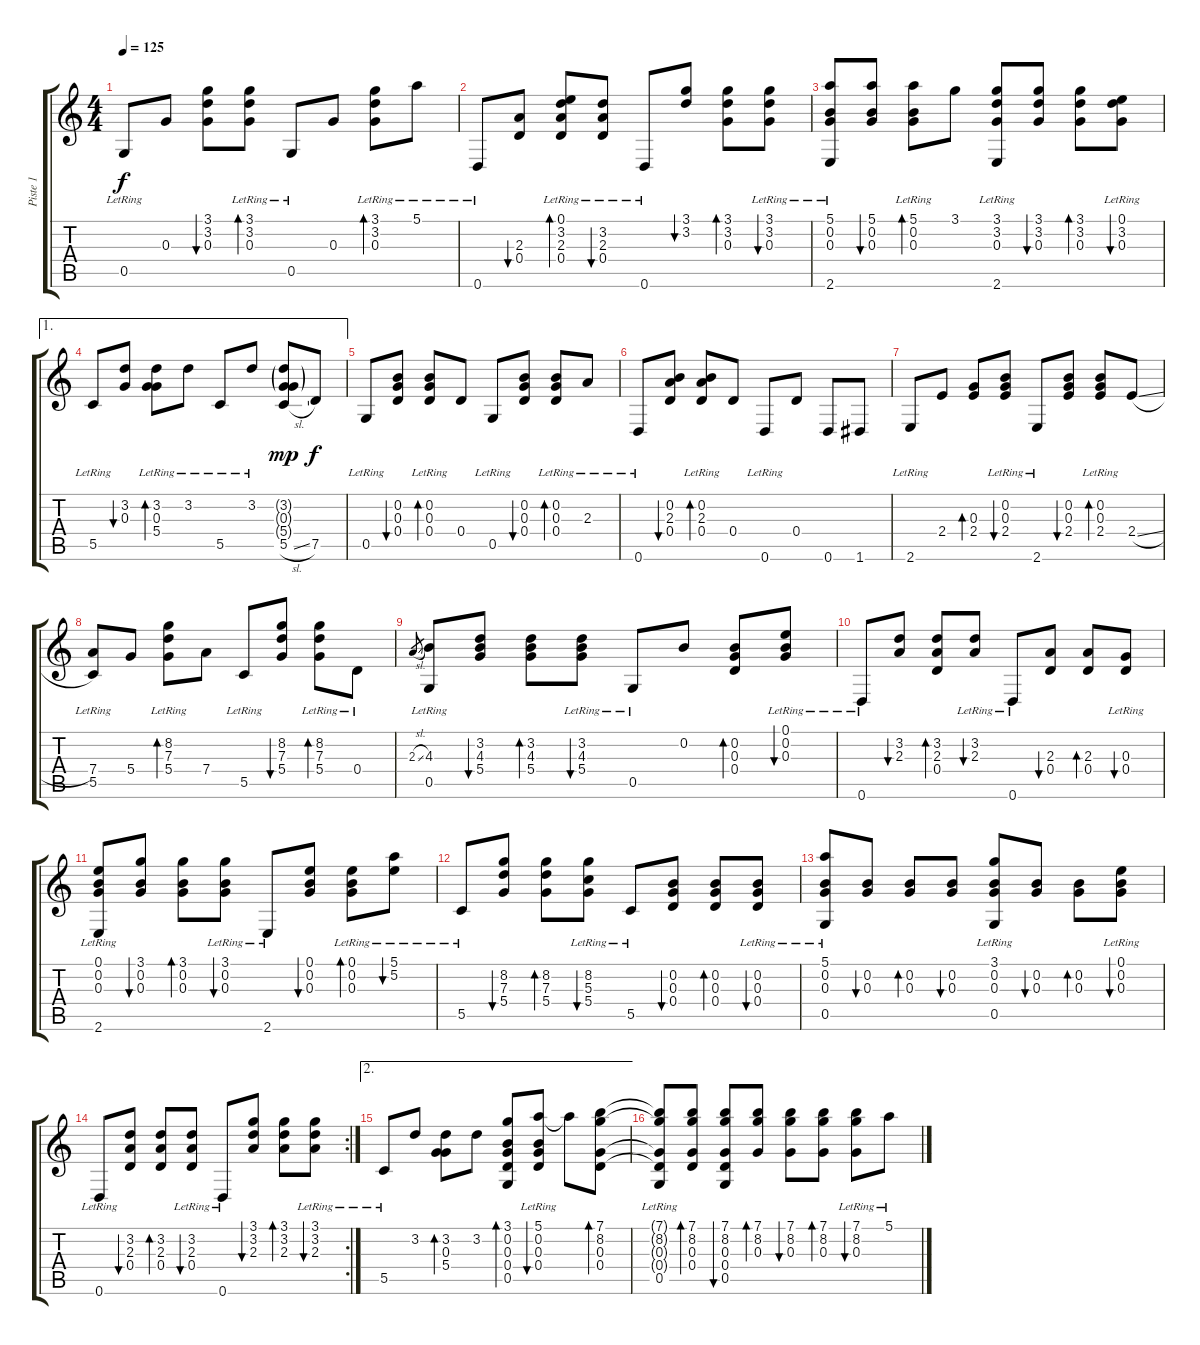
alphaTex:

\track ("Piste 1" "Piste 1") {instrument acousticguitarsteel}
\staff {score tabs}
\tuning (E4 B3 G3 D3 G2 D2) {hide}
\ts (4 4)
\tempo 125
\clef g2
\ks c
0.5{lr}.8{dy f} 0.3.8 (3.1 3.2 0.3).8{bu 60} (3.1{lr} 3.2{lr} 0.3{lr}).8{bd 60} 0.5{lr}.8 0.3.8 (3.1 3.2{lr} 0.3{lr}).8{bd 60} 5.1{lr}.8 |
0.6{lr}.8 (2.3 0.4).8{bu 60} (0.1{lr} 3.2 2.3 0.4).8{bd 60} (3.2{lr} 2.3{lr} 0.4{lr}).8{bu 60} 0.6{lr}.8 (3.1 3.2).8{bu 60} (3.1 3.2 0.3).8{bd 60} (3.1{lr} 3.2{lr} 0.3{lr}).8{bu 60} |
(5.1 0.2 0.3 2.6{lr}).8 (5.1 0.2 0.3).8{bu 60} (5.1 0.2{lr} 0.3{lr}).8{bd 60} 3.1.8 (3.1 3.2 0.3 2.6{lr}).8 (3.1 3.2 0.3).8{bu 60} (3.1 3.2 0.3).8{bd 60} (0.1{lr} 3.2{lr} 0.3{lr}).8{bu 60} |
\ae 1
5.5{lr}.8 (3.2 0.3).8{bu 60} (3.2 0.3{lr} 5.4{lr}).8{bd 60} 3.2{lr}.8 5.5{lr}.8 3.2{lr}.8 (3.2{g} 0.3{g} 5.4{g} 5.5{sl}).8{dy mp} 7.5.8{dy f} |
0.5{lr}.8 (0.2 0.3 0.4).8{bu 60} (0.2 0.3{lr} 0.4).8{bd 60} 0.4.8 0.5{lr}.8 (0.2 0.3 0.4).8{bu 60} (0.2{lr} 0.3 0.4{lr}).8{bd 60} 2.3{lr}.8 |
0.6{lr}.8 (0.2 2.3 0.4).8{bu 60} (0.2{lr} 2.3{lr} 0.4).8{bd 60} 0.4.8 0.6{lr}.8 0.4.8 0.6.8 1.6.8 |
2.6{lr}.8 2.4.8 (0.3 2.4).8{bd 60} (0.2{lr} 0.3 2.4).8{bu 60} 2.6{lr}.8 (0.2 0.3 2.4).8{bu 60} (0.2{lr} 0.3 2.4).8{bd 60} 2.4{sl}.8 |
(7.4 5.5{lr}).8 5.4.8 (8.2{lr} 7.3 5.4).8{bd 60} 7.4.8 5.5{lr}.8 (8.2 7.3 5.4).8{bu 60} (8.2{lr} 7.3 5.4).8{bd 60} 0.4{lr}.8 |
2.3{sl}.8{gr} (4.3 0.5{lr}).8 (3.2 4.3 5.4).8{bu 60} (3.2 4.3 5.4).8{bd 60} (3.2{lr} 4.3{lr} 5.4{lr}).8{bu 60} 0.5{lr}.8 0.2.8 (0.2 0.3 0.4).8{bd 60} (0.1{lr} 0.2{lr} 0.3{lr}).8{bu 60} |
0.6{lr}.8 (3.2 2.3).8{bu 60} (3.2 2.3 0.4).8{bd 60} (3.2{lr} 2.3).8{bu 60} 0.6{lr}.8 (2.3 0.4).8{bu 60} (2.3 0.4).8{bd 60} (0.3{lr} 0.4).8{bu 60} |
(0.1 0.2 0.3 2.6{lr}).8 (3.1 0.2 0.3).8{bu 60} (3.1 0.2 0.3).8{bd 60} (3.1{lr} 0.2 0.3).8{bu 60} 2.6{lr}.8 (0.1 0.2 0.3).8{bu 60} (0.1 0.2 0.3{lr}).8{bd 60} (5.1{lr} 5.2).8{bu 60} |
5.5{lr}.8 (8.2 7.3 5.4).8{bu 60} (8.2 7.3 5.4).8{bd 60} (8.2{lr} 5.3{lr} 5.4{lr}).8{bu 60} 5.5{lr}.8 (0.2 0.3 0.4).8{bu 60} (0.2 0.3 0.4).8{bd 60} (0.2{lr} 0.3{lr} 0.4{lr}).8{bu 60} |
(5.1{lr} 0.2 0.3 0.5{lr}).8 (0.2 0.3).8{bu 60} (0.2 0.3).8{bd 60} (0.2 0.3).8{bu 60} (3.1 0.2 0.3 0.5{lr}).8 (0.2 0.3).8{bu 60} (0.2 0.3).8{bd 60} (0.1{lr} 0.2 0.3).8{bu 60} |
\rc 2
0.6{lr}.8 (3.2 2.3 0.4).8{bu 60} (3.2 2.3 0.4).8{bd 60} (3.2{lr} 2.3 0.4).8{bu 60} 0.6{lr}.8 (3.1 3.2 2.3).8{bu 60} (3.1 3.2 2.3).8{bd 60} (3.1 3.2{lr} 2.3).8{bu 60} |
\ae 2
5.5{lr}.8 3.2.8 (3.2 0.3 5.4).8{bd 60} 3.2.8 (3.1 0.2 0.3 0.4 0.5).8{bd 60} (5.1{lr} 0.2{lr} 0.3{lr} 0.4{lr}).8{bu 60} 5.1{t}.8 (7.1 8.2 0.3 0.4).8{bd 60} |
(7.1{t} 8.2{t} 0.3{t} 0.4{t} 0.5{lr}).8 (7.1 8.2 0.3 0.4).8{bd 60} (7.1 8.2 0.3 0.4 0.5).8{bu 60} (7.1 8.2 0.3).8{bd 60} (7.1 8.2 0.3).8{bu 60} (7.1 8.2 0.3).8{bd 60} (7.1 8.2{lr} 0.3{lr}).8{bu 60} 5.1{lr}.8
